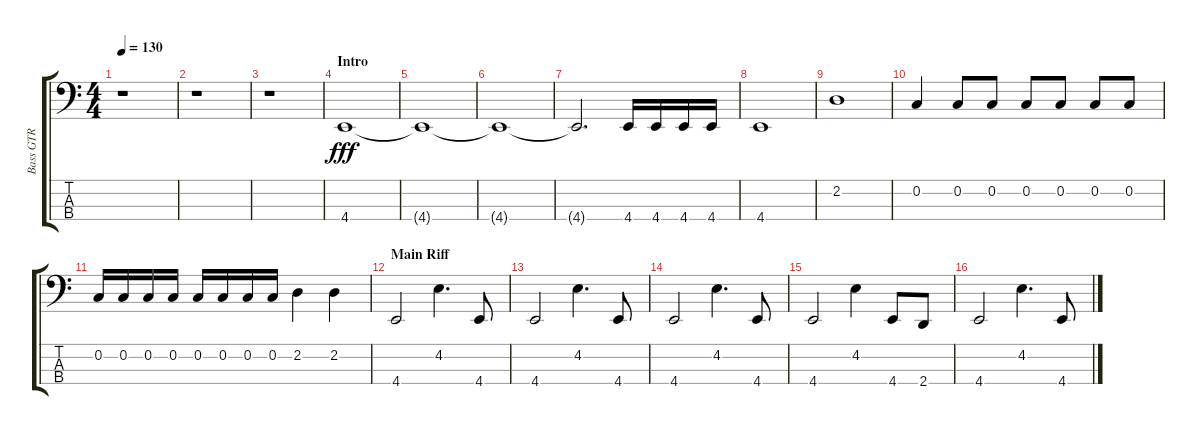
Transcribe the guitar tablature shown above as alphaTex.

\track ("Bass GTR" "Bass GTR") {instrument electricbassfinger}
\staff {score tabs}
\tuning (F2 C2 G1 C1) {hide}
\ts (4 4)
\tempo 130
\clef f4
\ks aminor
r.1{dy fff instrument electricbassfinger} |
r.1 |
r.1 |
\section ("" "Intro")
4.4.1 |
4.4{t}.1 |
4.4{t}.1 |
4.4{t}.2{d} 4.4.16 4.4.16 4.4.16 4.4.16 |
4.4.1 |
2.2.1 |
0.2.4 0.2.8 0.2.8 0.2.8 0.2.8 0.2.8 0.2.8 |
0.2.16 0.2.16 0.2.16 0.2.16 0.2.16 0.2.16 0.2.16 0.2.16 2.2.4 2.2.4 |
\section ("" "Main Riff")
4.4.2 4.2.4{d} 4.4.8 |
4.4.2 4.2.4{d} 4.4.8 |
4.4.2 4.2.4{d} 4.4.8 |
4.4.2 4.2.4 4.4.8 2.4.8 |
4.4.2 4.2.4{d} 4.4.8
